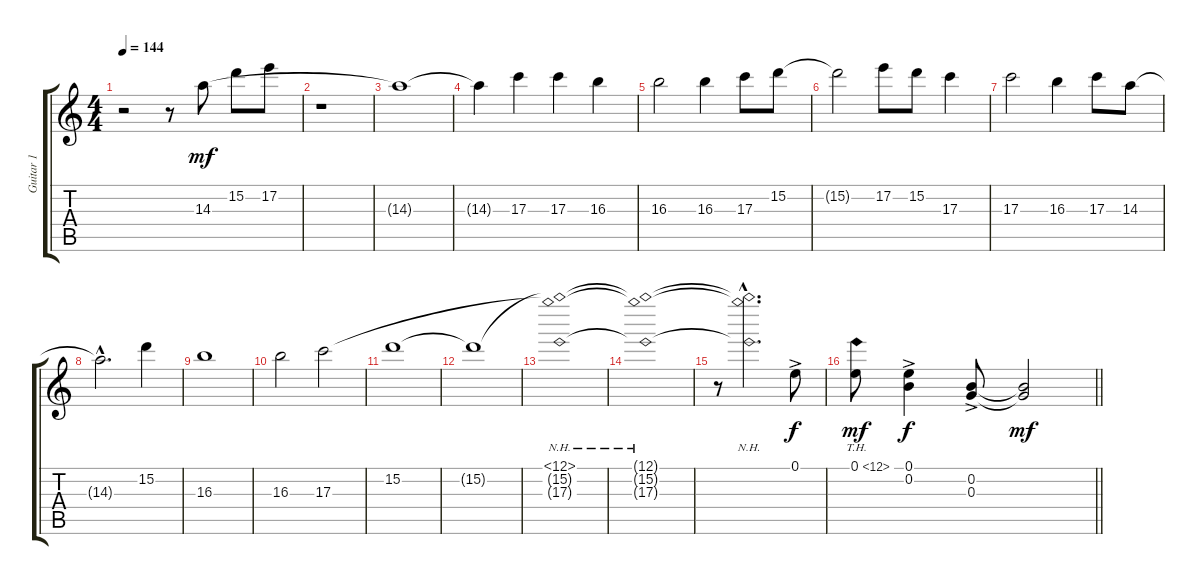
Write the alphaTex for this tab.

\track ("Guitar 1" "Guitar 1") {instrument electricguitarclean}
\staff {score tabs}
\tuning (E4 B3 G3 D3 A2 E2) {hide}
\ts (4 4)
\tempo 144
\clef g2
\ks c
r.2{dy mf} r.8 14.3.8 15.2.8 17.2.8 |
r.1 |
14.3{t}.1 |
14.3{t}.4 17.3.4 17.3.4 16.3.4 |
16.3.2 16.3.4 17.3.8 15.2.8 |
15.2{t}.2 17.2.8 15.2.8 17.3.4 |
17.3.2 16.3.4 17.3.8 14.3.8 |
14.3{hac t}.2{d} 15.2.4 |
16.3.1 |
16.3.2 17.3.2 |
15.2.1 |
15.2{t}.1 |
(12.1{nh} 15.2{nh t} 17.3{nh t}).1 |
(12.1{nh t} 15.2{nh t} 17.3{nh t}).1 |
r.8 (12.1{nh hac t} 15.2{nh hac t} 17.3{nh hac t}).2{d} 0.1{ac}.8{dy f} |
\barLineRight lightlight
0.1{th 12}.8{dy mf} (0.1{ac} 0.2{ac}).4{dy f} (0.2{ac} 0.3{ac}).8 (0.2{t} 0.3{t}).2{dy mf}
